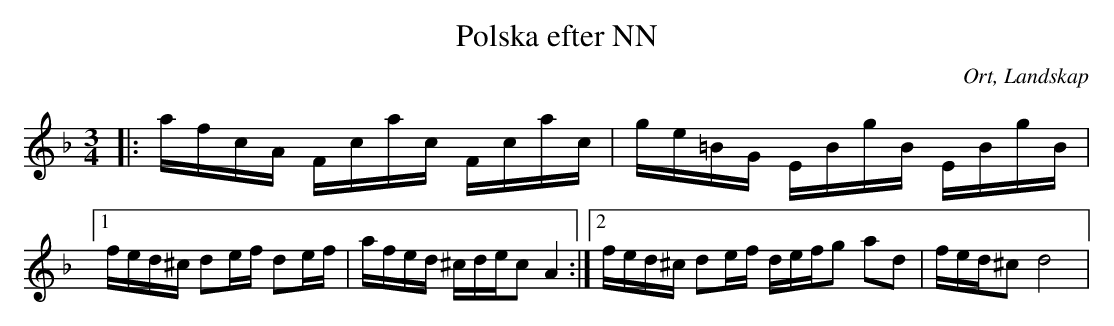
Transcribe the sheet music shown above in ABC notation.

X:1
T:Polska efter NN
O:Ort, Landskap
M:3/4
L:1/8
K:F
|:a/f/c/A/  F/c/a/c/ F/c/a/c/|g/e/=B/G/  E/B/g/B/  E/B/g/B/|1 f/e/d/^c/ de/f/ de/f/|a/f/e/d/ ^c/d/e/c A2:|2 f/e/d/^c/ de/f/ d/e/f/g ad|f/e/d/^c d4|
